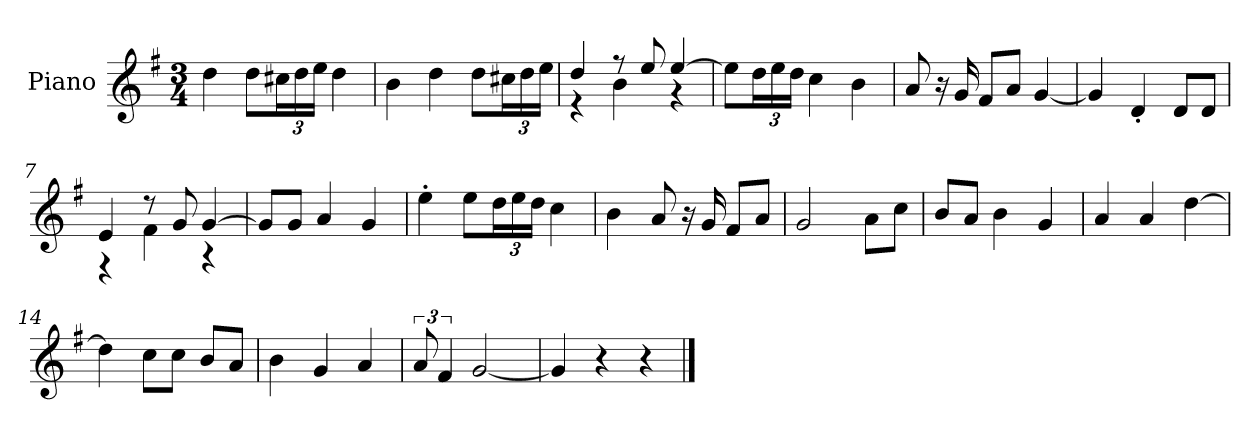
**kern
*part1
*staff1
*I"Piano
*I'P-no
*clefG2
*k[f#]
*M3/4
*MM92
=1
4dd\
8dd\L
*Xbrackettup
24cc#X\L
24dd\
24ee\JJ
4dd\
=2
4b\
4dd\
8dd\L
24cc#X\L
24dd\
24ee\JJ
=3
*^
4dd/	4r
8r	4b\
8ee/	.
[4ee/	4r
*v	*v
=4
8ee\L]
24dd\L
24ee\
24dd\JJ
4cc\
4b\
=5
8a/
16r
16g/
8f#/L
8a/J
[4g/
=6
4g/]
4d'/
8d/L
8d/J
!!LO:LB:g=z
=7
*^
4e/	4r
8r	4f#\
8g/	.
[4g/	4r
*v	*v
=8
8g/L]
8g/J
4a/
4g/
=9
4ee'\
8ee\L
24dd\L
24ee\
24dd\JJ
4cc\
=10
4b\
8a/
16r
16g/
8f#/L
8a/J
=11
2g/
8a\L
8cc\J
=12
8b/L
8a/J
4b\
4g/
=13
4a/
4a/
[4dd\
=14
4dd\]
8cc\L
8cc\J
8b/L
8a/J
=15
4b\
4g/
4a/
!!LO:LB:g=z
=16
*brackettup
12a/
6f#/
[2g/
=17
4g/]
4r
4r
==
*-
